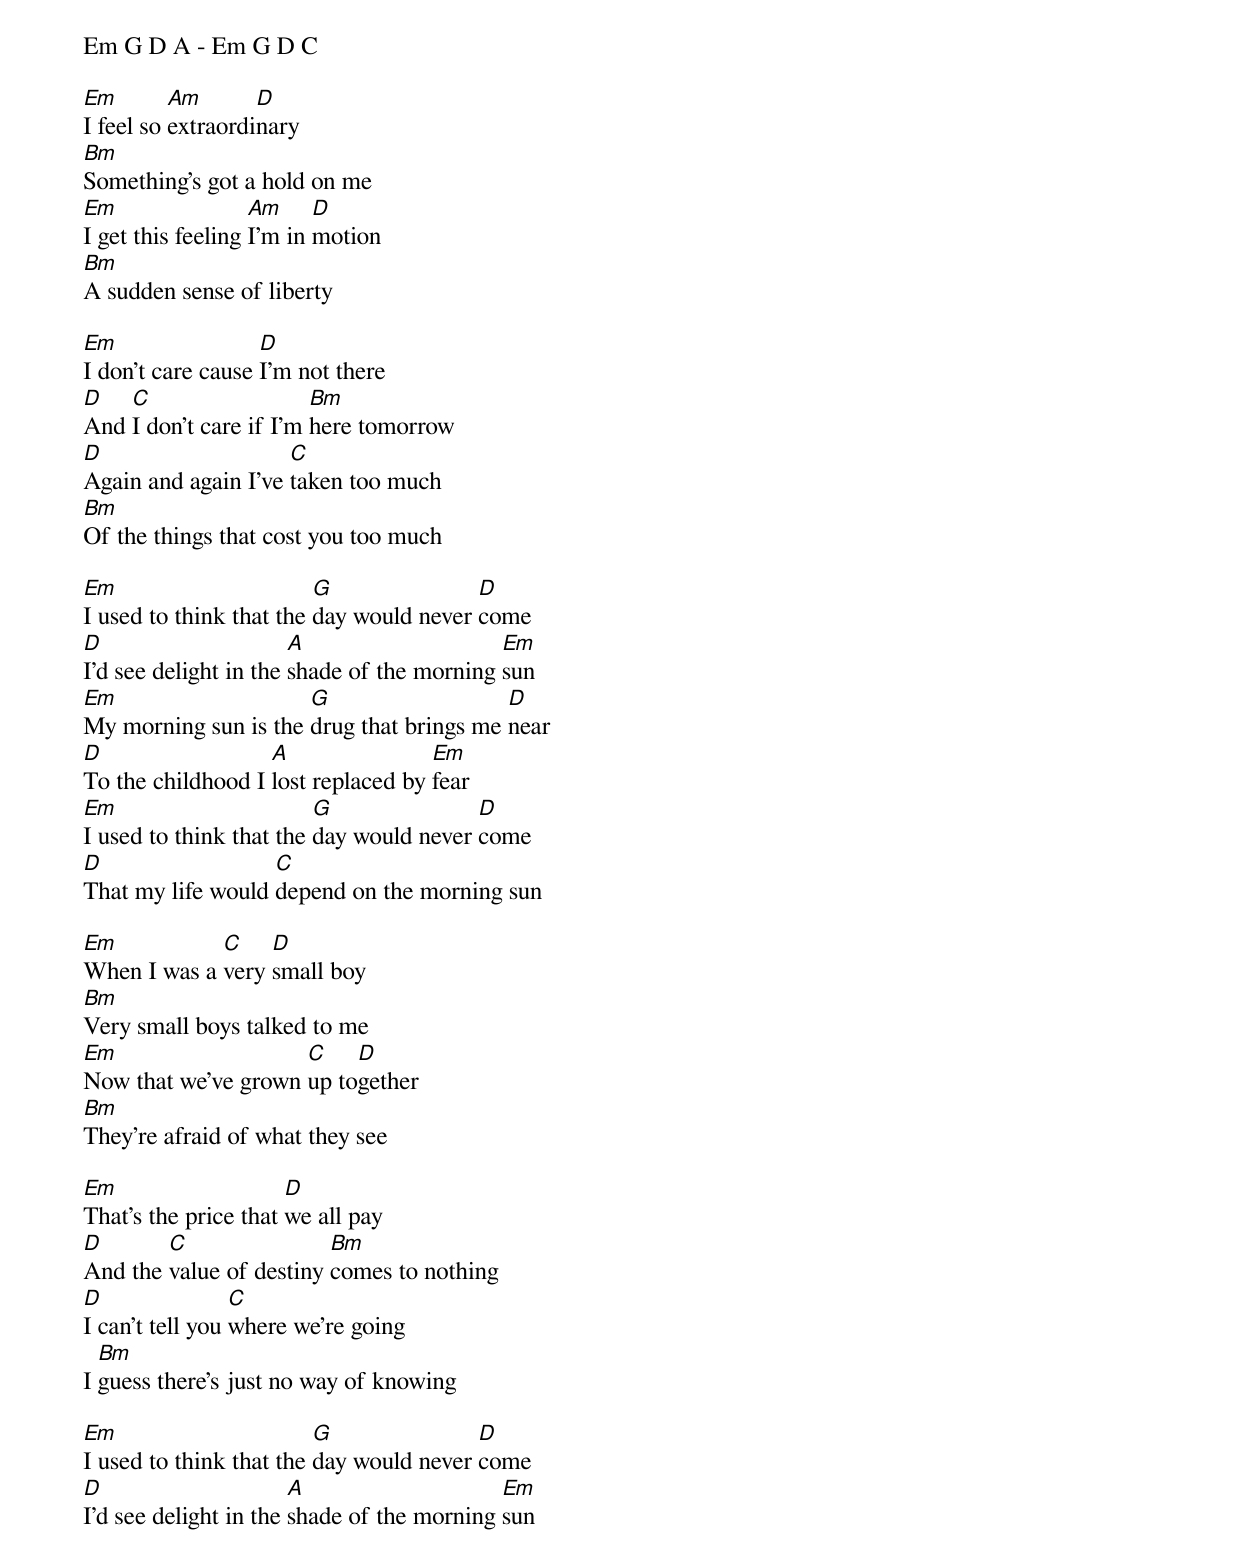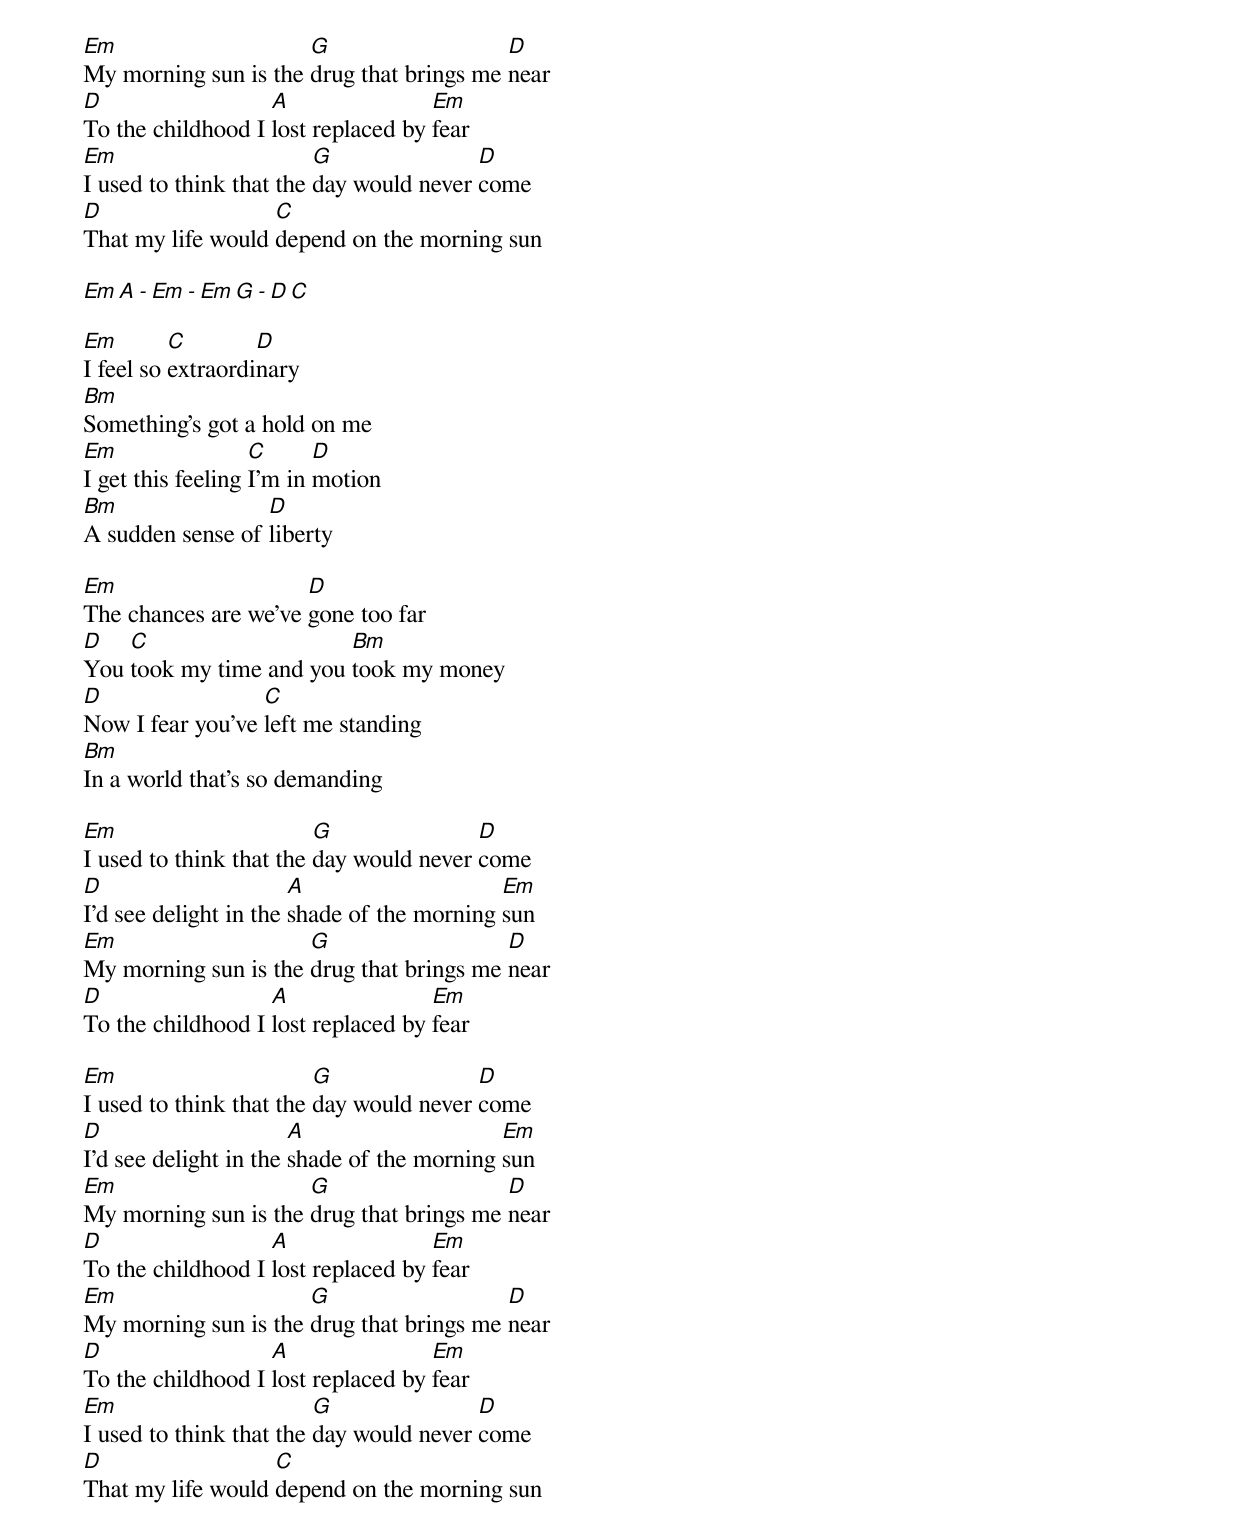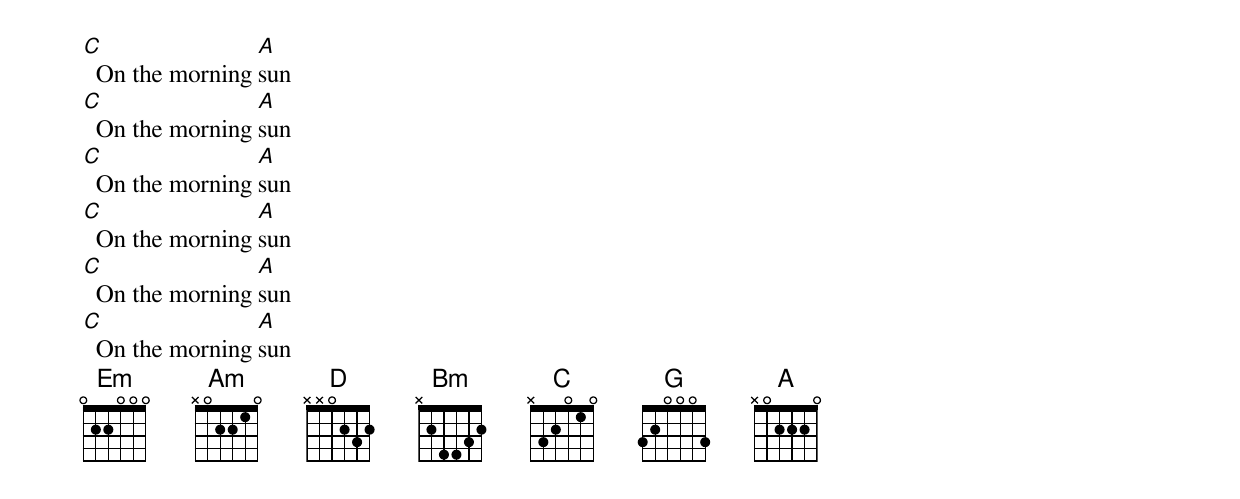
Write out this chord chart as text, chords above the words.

Em G D A - Em G D C

Em        Am       D
I feel so extraordinary
Bm
Something's got a hold on me
Em                 Am     D
I get this feeling I'm in motion
Bm
A sudden sense of liberty

Em                 D
I don't care cause I'm not there
D   C                   Bm
And I don't care if I'm here tomorrow
D                    C
Again and again I've taken too much
Bm
Of the things that cost you too much

Em                       G               D
I used to think that the day would never come
D                      A                    Em
I'd see delight in the shade of the morning sun
Em                    G                   D
My morning sun is the drug that brings me near
D                  A                Em
To the childhood I lost replaced by fear
Em                       G               D
I used to think that the day would never come
D                  C
That my life would depend on the morning sun

Em           C    D
When I was a very small boy
Bm
Very small boys talked to me
Em                   C    D
Now that we've grown up together
Bm
They're afraid of what they see

Em                    D
That's the price that we all pay
D       C                Bm
And the value of destiny comes to nothing
D                C
I can't tell you where we're going
  Bm
I guess there's just no way of knowing

Em                       G               D
I used to think that the day would never come
D                      A                    Em
I'd see delight in the shade of the morning sun
Em                    G                   D
My morning sun is the drug that brings me near
D                  A                Em
To the childhood I lost replaced by fear
Em                       G               D
I used to think that the day would never come
D                  C
That my life would depend on the morning sun

Em A - Em - Em G - D C

Em        C        D
I feel so extraordinary
Bm
Something's got a hold on me
Em                 C      D
I get this feeling I'm in motion
Bm                D
A sudden sense of liberty

Em                    D
The chances are we've gone too far
D   C                    Bm
You took my time and you took my money
D                 C
Now I fear you've left me standing
Bm
In a world that's so demanding

Em                       G               D
I used to think that the day would never come
D                      A                    Em
I'd see delight in the shade of the morning sun
Em                    G                   D
My morning sun is the drug that brings me near
D                  A                Em
To the childhood I lost replaced by fear

Em                       G               D
I used to think that the day would never come
D                      A                    Em
I'd see delight in the shade of the morning sun
Em                    G                   D
My morning sun is the drug that brings me near
D                  A                Em
To the childhood I lost replaced by fear
Em                    G                   D
My morning sun is the drug that brings me near
D                  A                Em
To the childhood I lost replaced by fear
Em                       G               D
I used to think that the day would never come
D                  C
That my life would depend on the morning sun

C                A
  On the morning sun
C                A
  On the morning sun
C                A
  On the morning sun
C                A
  On the morning sun
C                A
  On the morning sun
C                A
  On the morning sun
